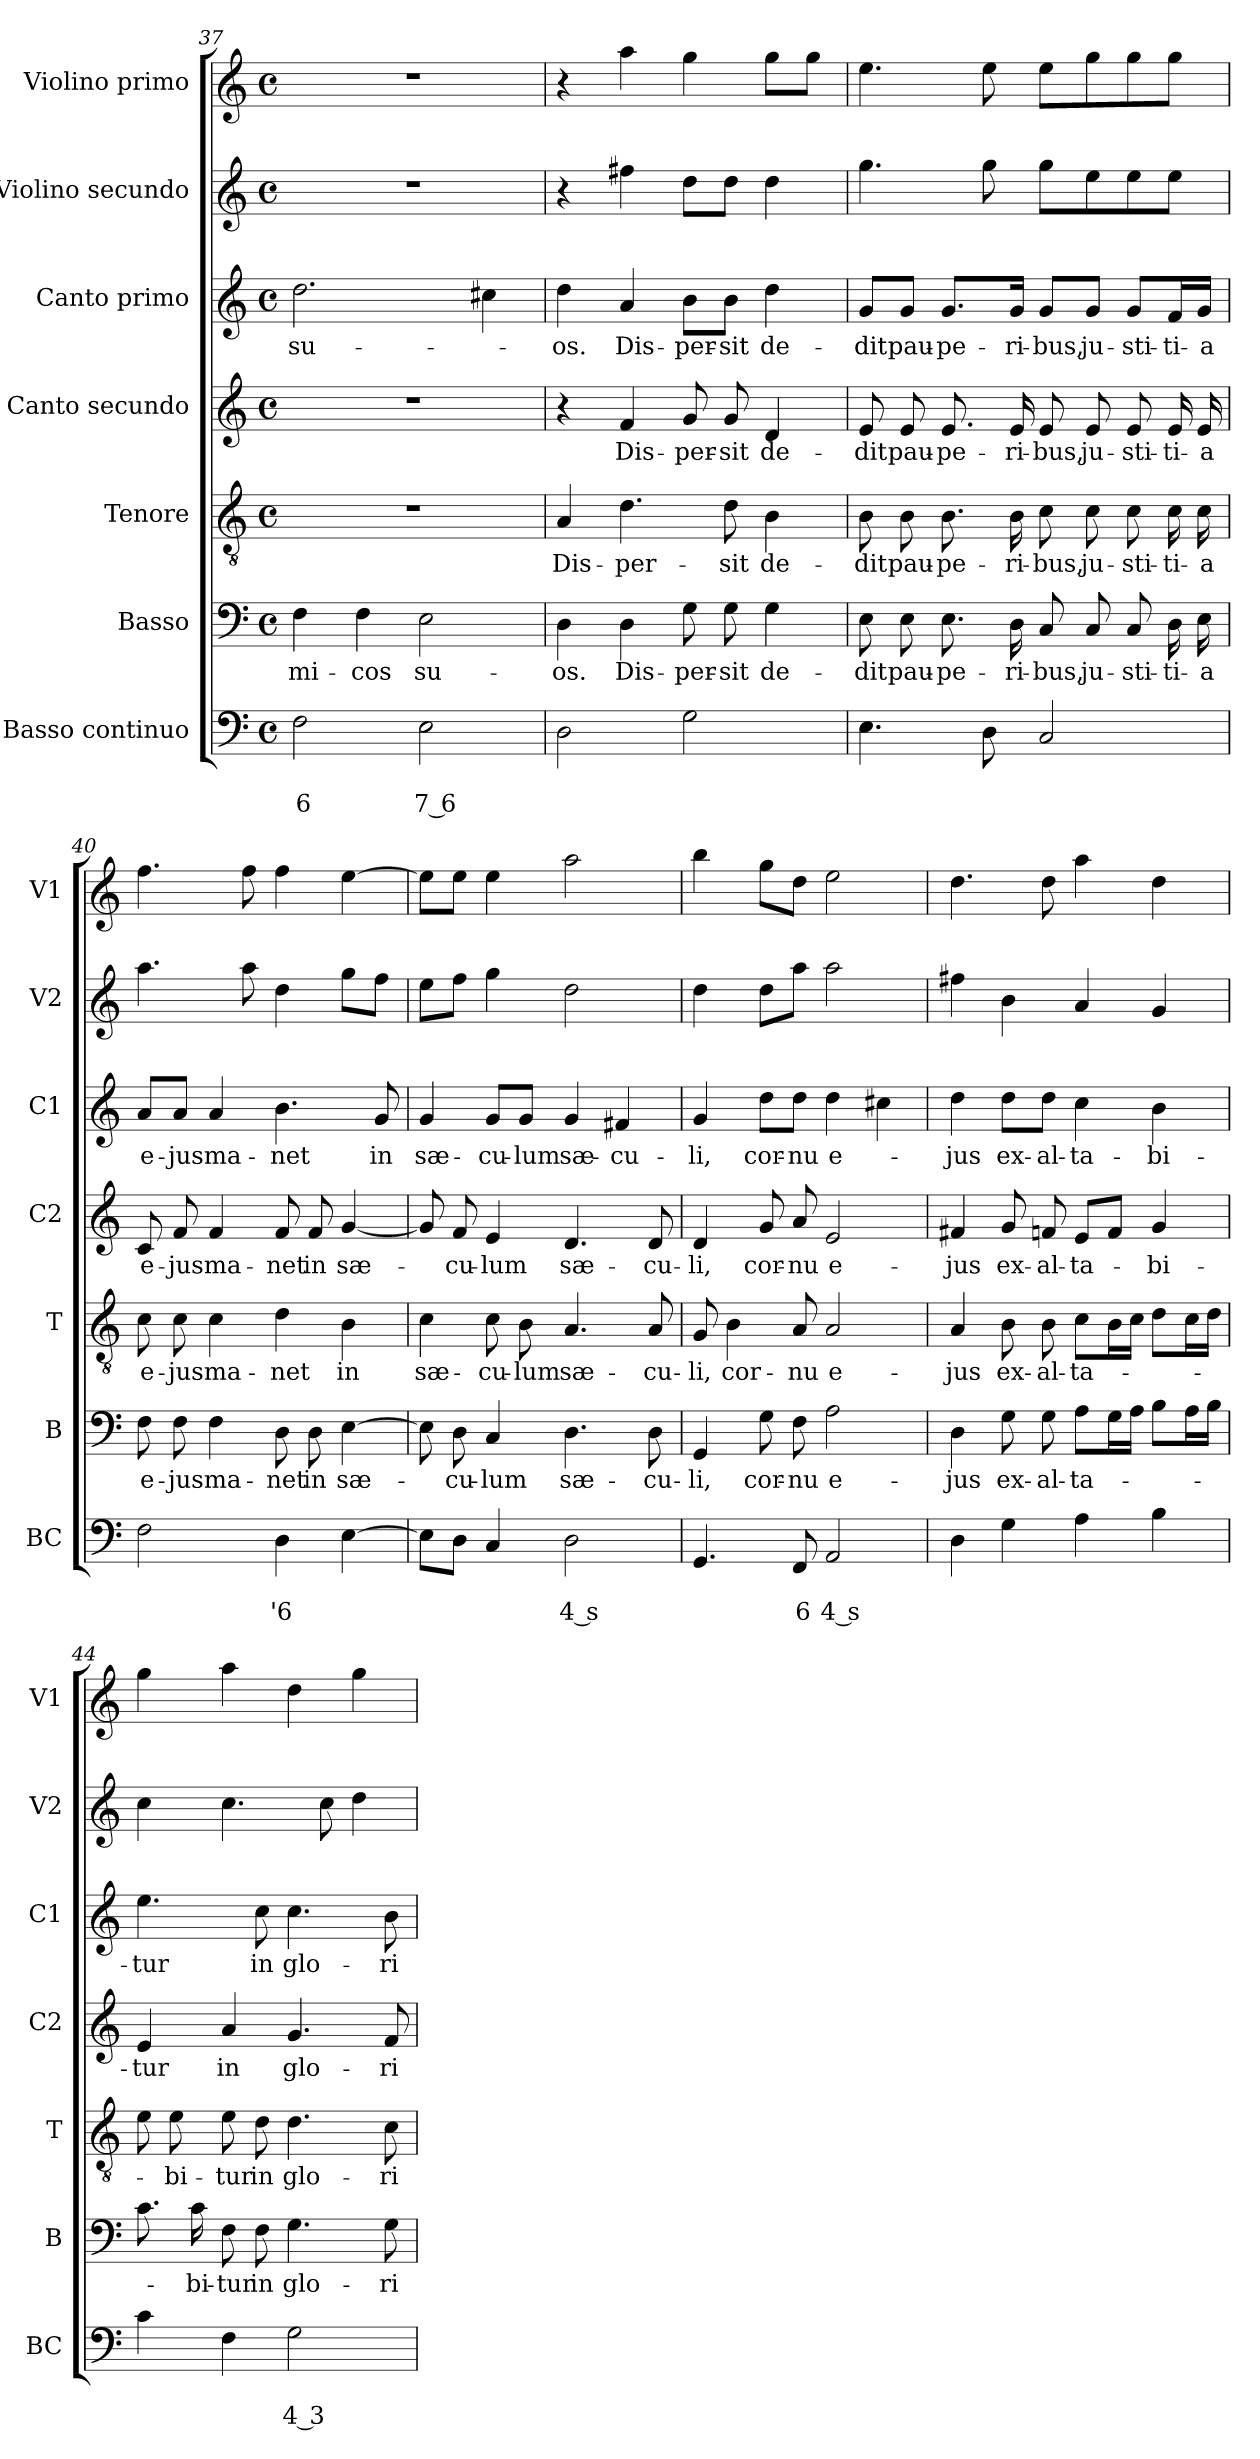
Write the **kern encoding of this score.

**kern	**text	**text	**kern	**text	**kern	**text	**kern	**text	**kern	**text	**kern	**kern
*part7	*part7	*part7	*part6	*part6	*part5	*part5	*part4	*part4	*part3	*part3	*part2	*part1
*staff7	*staff7	*staff7	*staff6	*staff6	*staff5	*staff5	*staff4	*staff4	*staff3	*staff3	*staff2	*staff1
*I"Basso continuo	*	*	*I"Basso	*	*I"Tenore	*	*I"Canto secundo	*	*I"Canto primo	*	*I"Violino secundo	*I"Violino primo
*I'BC	*	*	*I'B	*	*I'T	*	*I'C2	*	*I'C1	*	*I'V2	*I'V1
!!LO:PB:g=z
*clefF4	*	*	*clefF4	*	*clefGv2	*	*clefG2	*	*clefG2	*	*clefG2	*clefG2
*k[]	*	*	*k[]	*	*k[]	*	*k[]	*	*k[]	*	*k[]	*k[]
*C:	*	*	*C:	*	*C:	*	*C:	*	*C:	*	*C:	*C:
*M4/4	*	*	*M4/4	*	*M4/4	*	*M4/4	*	*M4/4	*	*M4/4	*M4/4
*met(c)	*	*	*met(c)	*	*met(c)	*	*met(c)	*	*met(c)	*	*met(c)	*met(c)
=37	=37	=37	=37	=37	=37	=37	=37	=37	=37	=37	=37	=37
!	!	!LO:LY:b	!	!LO:LY:b	!	!	!	!	!	!LO:LY:b	!	!
2F\	.	6	4F\	-mi-	1r	.	1r	.	2.dd\	su-	1r	1r
!	!	!	!	!LO:LY:b	!	!	!	!	!	!	!	!
.	.	.	4F\	-cos	.	.	.	.	.	.	.	.
!	!	!LO:LY:b	!	!LO:LY:b	!	!	!	!	!	!	!	!
2E\	.	7 6	2E\	su-	.	.	.	.	.	.	.	.
.	.	.	.	.	.	.	.	.	4cc#X\	.	.	.
=38	=38	=38	=38	=38	=38	=38	=38	=38	=38	=38	=38	=38
!	!	!	!	!LO:LY:b	!	!LO:LY:b	!	!	!	!LO:LY:b	!	!
2D\	.	.	4D\	-os.	4A/	Dis-	4r	.	4dd\	-os.	4r	4r
!	!	!	!	!LO:LY:b	!	!LO:LY:b	!	!LO:LY:b	!	!LO:LY:b	!	!
.	.	.	4D\	Dis-	4.d\	-per-	4f/	Dis-	4a/	Dis-	4ff#X\	4aa\
!	!	!	!	!LO:LY:b	!	!	!	!LO:LY:b	!	!LO:LY:b	!	!
2G\	.	.	8G\	-per-	.	.	8g/	-per-	8b\L	-per-	8dd\L	4gg\
!	!	!	!	!LO:LY:b	!	!LO:LY:b	!	!LO:LY:b	!	!LO:LY:b	!	!
.	.	.	8G\	-sit	8d\	-sit	8g/	-sit	8b\J	-sit	8dd\J	.
!	!	!	!	!LO:LY:b	!	!LO:LY:b	!	!LO:LY:b	!	!LO:LY:b	!	!
.	.	.	4G\	de-	4B\	de-	4d/	de-	4dd\	de-	4dd\	8gg\L
.	.	.	.	.	.	.	.	.	.	.	.	8gg\J
=39	=39	=39	=39	=39	=39	=39	=39	=39	=39	=39	=39	=39
!	!	!	!	!LO:LY:b	!	!LO:LY:b	!	!LO:LY:b	!	!LO:LY:b	!	!
4.E\	.	.	8E\	-dit	8B\	-dit	8e/	-dit	8g/L	-dit	4.gg\	4.ee\
!	!	!	!	!LO:LY:b	!	!LO:LY:b	!	!LO:LY:b	!	!LO:LY:b	!	!
.	.	.	8E\	pau-	8B\	pau-	8e/	pau-	8g/J	pau-	.	.
!	!	!	!	!LO:LY:b	!	!LO:LY:b	!	!LO:LY:b	!	!LO:LY:b	!	!
.	.	.	8.E\	-pe-	8.B\	-pe-	8.e/	-pe-	8.g/L	-pe-	.	.
8D\	.	.	.	.	.	.	.	.	.	.	8gg\	8ee\
!	!	!	!	!LO:LY:b	!	!LO:LY:b	!	!LO:LY:b	!	!LO:LY:b	!	!
.	.	.	16D\	-ri-	16B\	-ri-	16e/	-ri-	16g/Jk	-ri-	.	.
!	!	!	!	!LO:LY:b	!	!LO:LY:b	!	!LO:LY:b	!	!LO:LY:b	!	!
2C/	.	.	8C/	-bus,	8c\	-bus,	8e/	-bus,	8g/L	-bus,	8gg\L	8ee\L
!	!	!	!	!LO:LY:b	!	!LO:LY:b	!	!LO:LY:b	!	!LO:LY:b	!	!
.	.	.	8C/	ju-	8c\	ju-	8e/	ju-	8g/J	ju-	8ee\	8gg\
!	!	!	!	!LO:LY:b	!	!LO:LY:b	!	!LO:LY:b	!	!LO:LY:b	!	!
.	.	.	8C/	-sti-	8c\	-sti-	8e/	-sti-	8g/L	-sti-	8ee\	8gg\
!	!	!	!	!LO:LY:b	!	!LO:LY:b	!	!LO:LY:b	!	!LO:LY:b	!	!
.	.	.	16D\	-ti-	16c\	-ti-	16e/	-ti-	16f/L	-ti-	8ee\J	8gg\J
!	!	!	!	!LO:LY:b	!	!LO:LY:b	!	!LO:LY:b	!	!LO:LY:b	!	!
.	.	.	16E\	-a	16c\	-a	16e/	-a	16g/JJ	-a	.	.
=40	=40	=40	=40	=40	=40	=40	=40	=40	=40	=40	=40	=40
!	!	!	!	!LO:LY:b	!	!LO:LY:b	!	!LO:LY:b	!	!LO:LY:b	!	!
2F\	.	.	8F\	e-	8c\	e-	8c/	e-	8a/L	e-	4.aa\	4.ff\
!	!	!	!	!LO:LY:b	!	!LO:LY:b	!	!LO:LY:b	!	!LO:LY:b	!	!
.	.	.	8F\	-jus	8c\	-jus	8f/	-jus	8a/J	-jus	.	.
!	!	!	!	!LO:LY:b	!	!LO:LY:b	!	!LO:LY:b	!	!LO:LY:b	!	!
.	.	.	4F\	ma-	4c\	ma-	4f/	ma-	4a/	ma-	.	.
.	.	.	.	.	.	.	.	.	.	.	8aa\	8ff\
!	!	!LO:LY:b	!	!LO:LY:b	!	!LO:LY:b	!	!LO:LY:b	!	!LO:LY:b	!	!
4D\	.	'6	8D\	-net	4d\	-net	8f/	-net	4.b\	-net	4dd\	4ff\
!	!	!	!	!LO:LY:b	!	!	!	!LO:LY:b	!	!	!	!
.	.	.	8D\	in	.	.	8f/	in	.	.	.	.
!	!	!	!	!LO:LY:b	!	!LO:LY:b	!	!LO:LY:b	!	!	!	!
[4E\	.	.	[4E\	sæ-	4B\	in	[4g/	sæ-	.	.	8gg\L	[4ee\
!	!	!	!	!	!	!	!	!	!	!LO:LY:b	!	!
.	.	.	.	.	.	.	.	.	8g/	in	8ff\J	.
!!LO:LB:g=z
=41	=41	=41	=41	=41	=41	=41	=41	=41	=41	=41	=41	=41
!	!	!	!	!	!	!LO:LY:b	!	!	!	!LO:LY:b	!	!
8E\L]	.	.	8E\]	.	4c\	sæ-	8g/]	.	4g/	sæ-	8ee\L	8ee\L]
!	!	!	!	!LO:LY:b	!	!	!	!LO:LY:b	!	!	!	!
8D\J	.	.	8D\	-cu-	.	.	8f/	-cu-	.	.	8ff\J	8ee\J
!	!	!	!	!LO:LY:b	!	!LO:LY:b	!	!LO:LY:b	!	!LO:LY:b	!	!
4C/	.	.	4C/	-lum	8c\	-cu-	4e/	-lum	8g/L	-cu-	4gg\	4ee\
!	!	!	!	!	!	!LO:LY:b	!	!	!	!LO:LY:b	!	!
.	.	.	.	.	8B\	-lum	.	.	8g/J	-lum	.	.
!	!	!LO:LY:b	!	!LO:LY:b	!	!LO:LY:b	!	!LO:LY:b	!	!LO:LY:b	!	!
2D\	.	4 s	4.D\	sæ-	4.A/	sæ-	4.d/	sæ-	4g/	sæ-	2dd\	2aa\
!	!	!	!	!	!	!	!	!	!	!LO:LY:b	!	!
.	.	.	.	.	.	.	.	.	4f#X/	-cu-	.	.
!	!	!	!	!LO:LY:b	!	!LO:LY:b	!	!LO:LY:b	!	!	!	!
.	.	.	8D\	-cu-	8A/	-cu-	8d/	-cu-	.	.	.	.
=42	=42	=42	=42	=42	=42	=42	=42	=42	=42	=42	=42	=42
!	!	!	!	!LO:LY:b	!	!LO:LY:b	!	!LO:LY:b	!	!LO:LY:b	!	!
4.GG/	.	.	4GG/	-li,	8G/	-li,	4d/	-li,	4g/	-li,	4dd\	4bb\
!	!	!	!	!	!	!LO:LY:b	!	!	!	!	!	!
.	.	.	.	.	4B\	cor-	.	.	.	.	.	.
!	!	!	!	!LO:LY:b	!	!	!	!LO:LY:b	!	!LO:LY:b	!	!
.	.	.	8G\	cor-	.	.	8g/	cor-	8dd\L	cor-	8dd\L	8gg\L
!	!	!LO:LY:b	!	!LO:LY:b	!	!LO:LY:b	!	!LO:LY:b	!	!LO:LY:b	!	!
8FF/	.	6	8F\	-nu	8A/	-nu	8a/	-nu	8dd\J	-nu	8aa\J	8dd\J
!	!	!LO:LY:b	!	!LO:LY:b	!	!LO:LY:b	!	!LO:LY:b	!	!LO:LY:b	!	!
2AA/	.	4 s	2A\	e-	2A/	e-	2e/	e-	4dd\	e-	2aa\	2ee\
.	.	.	.	.	.	.	.	.	4cc#X\	.	.	.
=43	=43	=43	=43	=43	=43	=43	=43	=43	=43	=43	=43	=43
!	!	!	!	!LO:LY:b	!	!LO:LY:b	!	!LO:LY:b	!	!LO:LY:b	!	!
4D\	.	.	4D\	-jus	4A/	-jus	4f#X/	-jus	4dd\	-jus	4ff#X\	4.dd\
!	!	!	!	!LO:LY:b	!	!LO:LY:b	!	!LO:LY:b	!	!LO:LY:b	!	!
4G\	.	.	8G\	ex-	8B\	ex-	8g/	ex-	8dd\L	ex-	4b\	.
!	!	!	!	!LO:LY:b	!	!LO:LY:b	!	!LO:LY:b	!	!LO:LY:b	!	!
.	.	.	8G\	-al-	8B\	-al-	8fn/	-al-	8dd\J	-al-	.	8dd\
!	!	!	!	!LO:LY:b	!	!LO:LY:b	!	!LO:LY:b	!	!LO:LY:b	!	!
4A\	.	.	8A\L	-ta-	8c\L	-ta-	8e/L	-ta-	4cc\	-ta-	4a/	4aa\
.	.	.	16G\L	.	16B\L	.	8f/J	.	.	.	.	.
.	.	.	16A\JJ	.	16c\JJ	.	.	.	.	.	.	.
!	!	!	!	!	!	!	!	!LO:LY:b	!	!LO:LY:b	!	!
4B\	.	.	8B\L	.	8d\L	.	4g/	-bi-	4b\	-bi-	4g/	4dd\
.	.	.	16A\L	.	16c\L	.	.	.	.	.	.	.
.	.	.	16B\JJ	.	16d\JJ	.	.	.	.	.	.	.
=44	=44	=44	=44	=44	=44	=44	=44	=44	=44	=44	=44	=44
!	!	!	!	!	!	!	!	!LO:LY:b	!	!LO:LY:b	!	!
4c\	.	.	8.c\	.	8e\	.	4e/	-tur	4.ee\	-tur	4cc\	4gg\
!	!	!	!	!	!	!LO:LY:b	!	!	!	!	!	!
.	.	.	.	.	8e\	-bi-	.	.	.	.	.	.
!	!	!	!	!LO:LY:b	!	!	!	!	!	!	!	!
.	.	.	16c\	-bi-	.	.	.	.	.	.	.	.
!	!	!	!	!LO:LY:b	!	!LO:LY:b	!	!LO:LY:b	!	!	!	!
4F\	.	.	8F\	-tur	8e\	-tur	4a/	in	.	.	4.cc\	4aa\
!	!	!	!	!LO:LY:b	!	!LO:LY:b	!	!	!	!LO:LY:b	!	!
.	.	.	8F\	in	8d\	in	.	.	8cc\	in	.	.
!	!	!LO:LY:b	!	!LO:LY:b	!	!LO:LY:b	!	!LO:LY:b	!	!LO:LY:b	!	!
2G\	.	4 3	4.G\	glo-	4.d\	glo-	4.g/	glo-	4.cc\	glo-	.	4dd\
.	.	.	.	.	.	.	.	.	.	.	8cc\	.
.	.	.	.	.	.	.	.	.	.	.	4dd\	4gg\
!	!	!	!	!LO:LY:b	!	!LO:LY:b	!	!LO:LY:b	!	!LO:LY:b	!	!
.	.	.	8G\	-ri-	8c\	-ri-	8f/	-ri-	8b\	-ri-	.	.
=	=	=	=	=	=	=	=	=	=	=	=	=
*-	*-	*-	*-	*-	*-	*-	*-	*-	*-	*-	*-	*-
